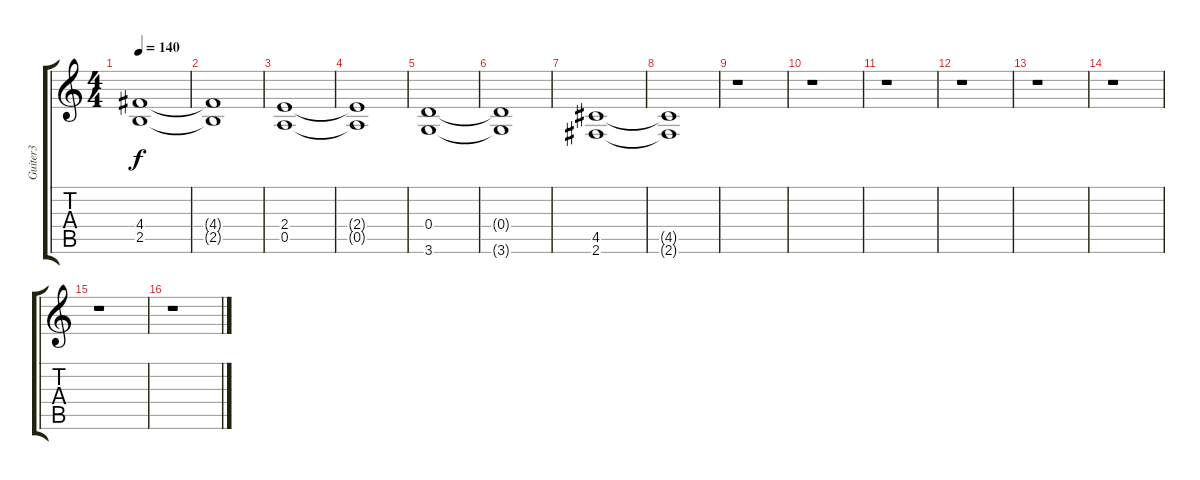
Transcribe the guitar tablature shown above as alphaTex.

\track ("Guiter3" "Guiter3") {instrument distortionguitar}
\staff {score tabs}
\tuning (E4 B3 G3 D3 A2 E2) {hide}
\ts (4 4)
\tempo 140
\clef g2
\ks c
(4.4 2.5).1{dy f} |
(4.4{t} 2.5{t}).1 |
(2.4 0.5).1 |
(2.4{t} 0.5{t}).1 |
(0.4 3.6).1 |
(0.4{t} 3.6{t}).1 |
(4.5 2.6).1 |
(4.5{t} 2.6{t}).1 |
r.1 |
r.1 |
r.1 |
r.1 |
r.1 |
r.1 |
r.1 |
r.1
